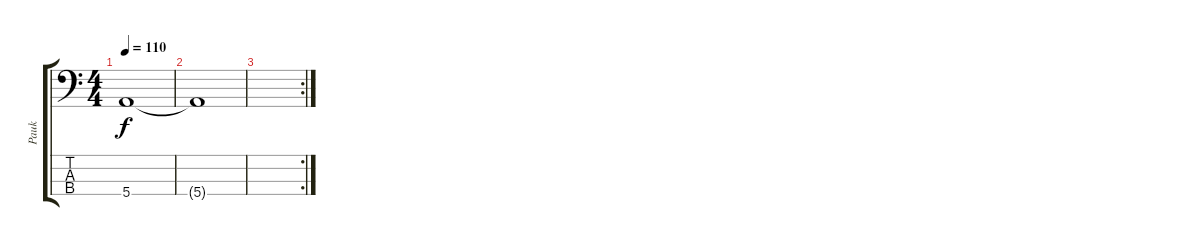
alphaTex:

\track ("Pauk" "Pauk") {instrument electricbasspick}
\staff {score tabs}
\tuning (G2 D2 A1 E1) {hide}
\ts (4 4)
\tempo 110
\clef f4
\ks c
5.4.1{dy f} |
5.4{t}.1 |
\rc 2
